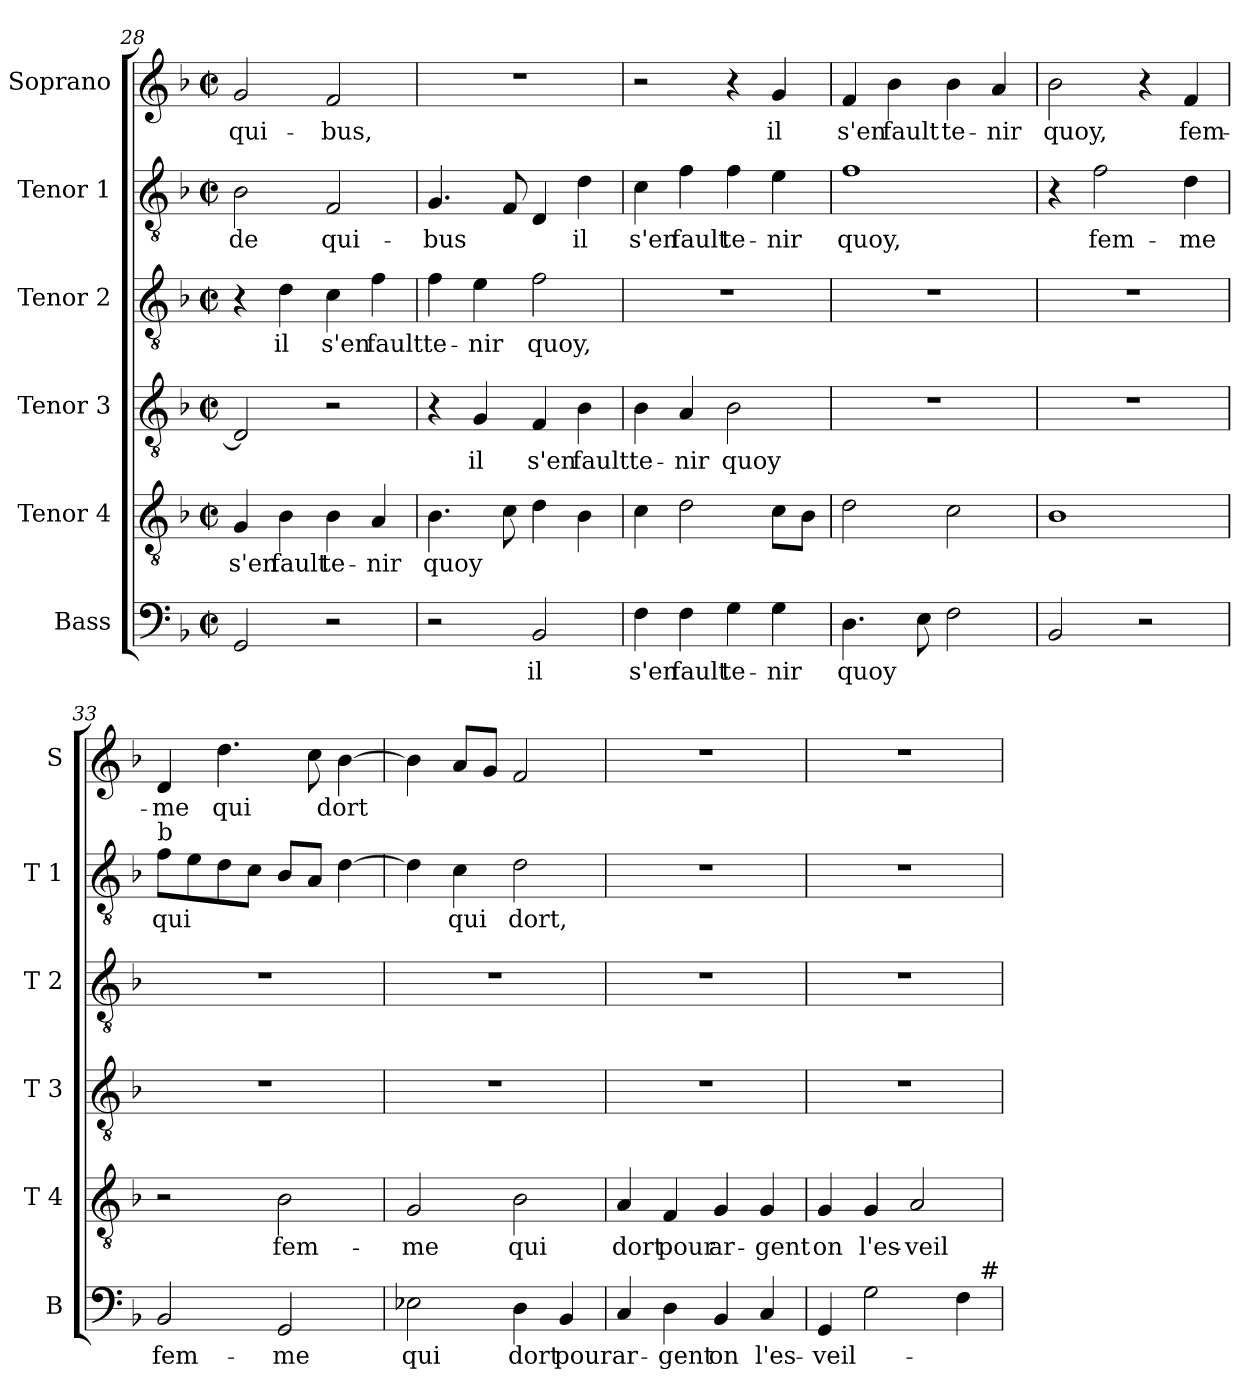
**kern	**text	**kern	**text	**kern	**text	**kern	**text	**kern	**text	**kern	**text
*part6	*part6	*part5	*part5	*part4	*part4	*part3	*part3	*part2	*part2	*part1	*part1
*staff6	*staff6	*staff5	*staff5	*staff4	*staff4	*staff3	*staff3	*staff2	*staff2	*staff1	*staff1
*I"Bass	*	*I"Tenor 4	*	*I"Tenor 3	*	*I"Tenor 2	*	*I"Tenor 1	*	*I"Soprano	*
*I'B	*	*I'T 4	*	*I'T 3	*	*I'T 2	*	*I'T 1	*	*I'S	*
*clefF4	*	*clefGv2	*	*clefGv2	*	*clefGv2	*	*clefGv2	*	*clefG2	*
*k[b-]	*	*k[b-]	*	*k[b-]	*	*k[b-]	*	*k[b-]	*	*k[b-]	*
*F:	*	*F:	*	*F:	*	*F:	*	*F:	*	*F:	*
*M2/2	*	*M2/2	*	*M2/2	*	*M2/2	*	*M2/2	*	*M2/2	*
*met(c|)	*	*met(c|)	*	*met(c|)	*	*met(c|)	*	*met(c|)	*	*met(c|)	*
=28	=28	=28	=28	=28	=28	=28	=28	=28	=28	=28	=28
2GG/	.	4G/	s'en	2D/]	.	4r	.	2B-\	de	2g/	qui-
.	.	4B-\	fault	.	.	4d\	il	.	.	.	.
2r	.	4B-\	te-	2r	.	4c\	s'en	2F/	qui-	2f/	-bus,
.	.	4A/	-nir	.	.	4f\	fault	.	.	.	.
=29	=29	=29	=29	=29	=29	=29	=29	=29	=29	=29	=29
2r	.	4.B-\	quoy	4r	.	4f\	te-	4.G/	-bus	1r	.
.	.	.	.	4G/	il	4e\	-nir	.	.	.	.
.	.	8c\	.	.	.	.	.	8F/	.	.	.
2BB-/	il	4d\	.	4F/	s'en	2f\	quoy,	4D/	.	.	.
.	.	4B-\	.	4B-\	fault	.	.	4d\	il	.	.
=30	=30	=30	=30	=30	=30	=30	=30	=30	=30	=30	=30
4F\	s'en	4c\	.	4B-\	te-	1r	.	4c\	s'en	2r	.
4F\	fault	2d\	.	4A/	-nir	.	.	4f\	fault	.	.
4G\	te-	.	.	2B-\	quoy	.	.	4f\	te-	4r	.
4G\	-nir	8c\L	.	.	.	.	.	4e\	-nir	4g/	il
.	.	8B-\J	.	.	.	.	.	.	.	.	.
!!LO:LB:g=z
=31	=31	=31	=31	=31	=31	=31	=31	=31	=31	=31	=31
4.D\	quoy	2d\	.	1r	.	1r	.	1f	quoy,	4f/	s'en
.	.	.	.	.	.	.	.	.	.	4b-\	fault
8E\	.	.	.	.	.	.	.	.	.	.	.
2F\	.	2c\	.	.	.	.	.	.	.	4b-\	te-
.	.	.	.	.	.	.	.	.	.	4a/	-nir
=32	=32	=32	=32	=32	=32	=32	=32	=32	=32	=32	=32
2BB-/	.	1B-	.	1r	.	1r	.	4r	.	2b-\	quoy,
.	.	.	.	.	.	.	.	2f\	fem-	.	.
2r	.	.	.	.	.	.	.	.	.	4r	.
.	.	.	.	.	.	.	.	4d\	-me	4f/	fem-
=33	=33	=33	=33	=33	=33	=33	=33	=33	=33	=33	=33
!	!	!	!	!	!	!	!	!LO:TX:a:t=b	!	!	!
2BB-/	fem-	2r	.	1r	.	1r	.	8f\L	qui	4d/	-me
.	.	.	.	.	.	.	.	8e\	.	.	.
.	.	.	.	.	.	.	.	8d\	.	4.dd\	qui
.	.	.	.	.	.	.	.	8c\J	.	.	.
2GG/	-me	2B-\	fem-	.	.	.	.	8B-/L	.	.	.
.	.	.	.	.	.	.	.	8A/J	.	8cc\	.
.	.	.	.	.	.	.	.	[4d\	.	[4b-\	dort
=34	=34	=34	=34	=34	=34	=34	=34	=34	=34	=34	=34
2E-X\	qui	2G/	-me	1r	.	1r	.	4d\]	.	4b-\]	.
.	.	.	.	.	.	.	.	4c\	qui	8a/L	.
.	.	.	.	.	.	.	.	.	.	8g/J	.
4D\	dort	2B-\	qui	.	.	.	.	2d\	dort,	2f/	.
4BB-/	pour	.	.	.	.	.	.	.	.	.	.
=35	=35	=35	=35	=35	=35	=35	=35	=35	=35	=35	=35
4C/	ar-	4A/	dort	1r	.	1r	.	1r	.	1r	.
4D\	-gent	4F/	pour	.	.	.	.	.	.	.	.
4BB-/	on	4G/	ar-	.	.	.	.	.	.	.	.
4C/	l'es-	4G/	-gent	.	.	.	.	.	.	.	.
=36	=36	=36	=36	=36	=36	=36	=36	=36	=36	=36	=36
4GG/	-veil-	4G/	on	1r	.	1r	.	1r	.	1r	.
2G\	.	4G/	l'es-	.	.	.	.	.	.	.	.
.	.	2A/	-veil-	.	.	.	.	.	.	.	.
4F\	.	.	.	.	.	.	.	.	.	.	.
!LO:TX:a:t=#	!	!	!	!	!	!	!	!	!	!	!
=	=	=	=	=	=	=	=	=	=	=	=
*-	*-	*-	*-	*-	*-	*-	*-	*-	*-	*-	*-
